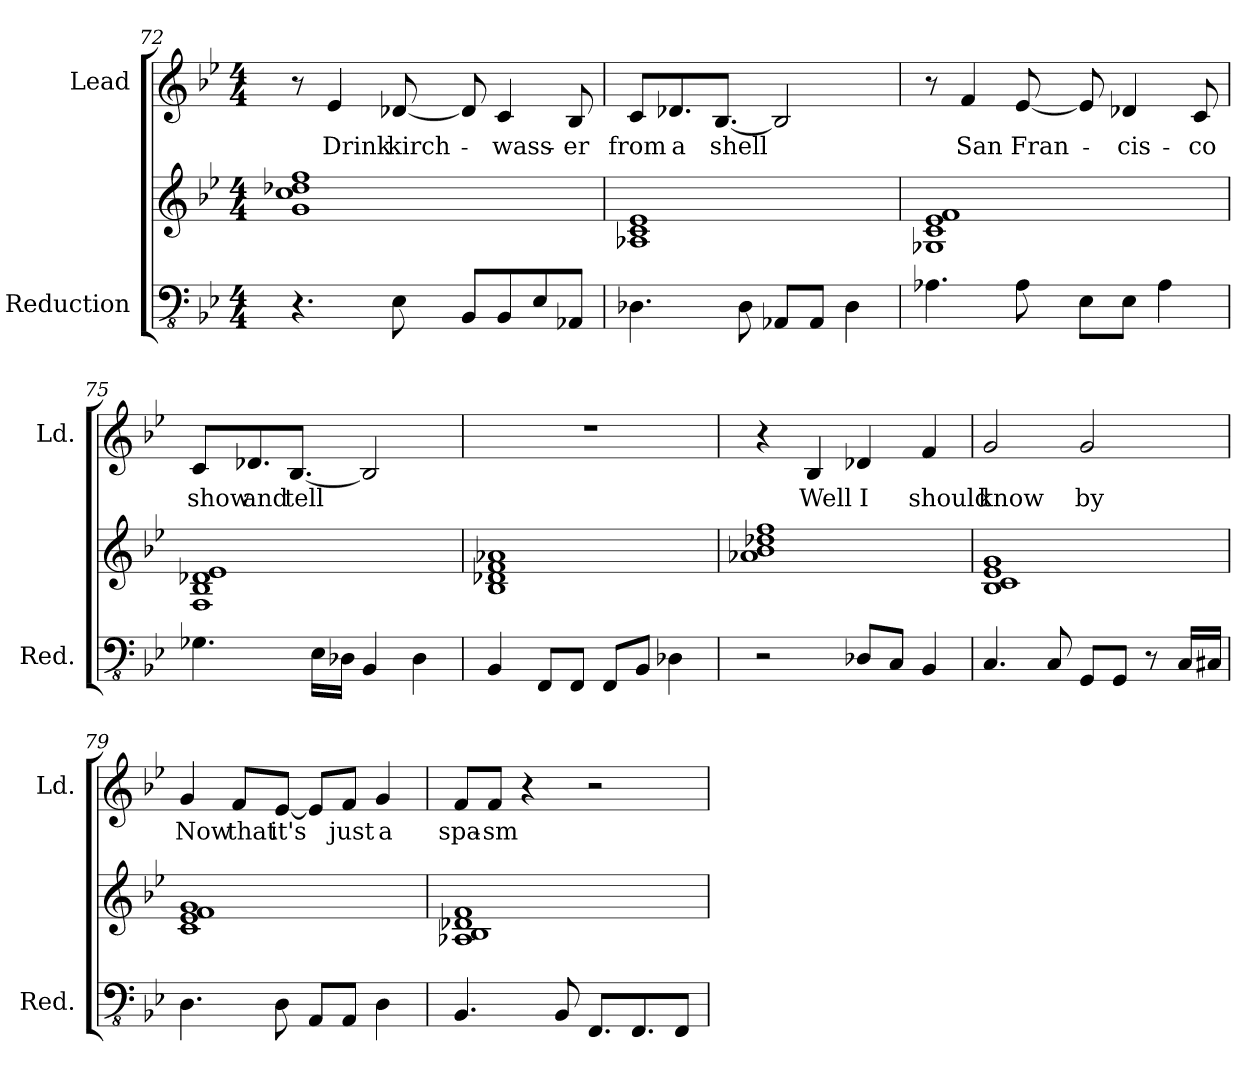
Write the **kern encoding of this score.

**kern	**kern	**kern	**text
*part2	*part2	*part1	*part1
*staff3	*staff2	*staff1	*staff1
*I"Reduction	*	*I"Lead	*
*I'Red.	*	*I'Ld.	*
*clefFv4	*clefG2	*clefG2	*
*k[b-e-]	*k[b-e-]	*k[b-e-]	*
*B-:	*B-:	*B-:	*
*M4/4	*M4/4	*M4/4	*
=72	=72	=72	=72
4.r	1gi 1cci 1dd-Xi 1ffi	8r	.
!	!	!	!LO:LY:b:color=#000000
.	.	4e-i/	Drink
!	!	!	!LO:LY:b:color=#000000
8EE-i\	.	[<8d-Xi/	kirch-
8BBB-i/L	.	8d-i/]	.
!	!	!	!LO:LY:b:color=#000000
8BBB-i/	.	4ci/	-wass-
8EE-i/	.	.	.
!	!	!	!LO:LY:b:color=#000000
8AAA-Xi/J	.	8B-i/	-er
!!LO:LB:g=z
=73	=73	=73	=73
!	!	!	!LO:LY:b:color=#000000
4.DD-Xi\	1A-Xi 1ci 1e-i	8ci/L	from
!	!	!	!LO:LY:b:color=#000000
.	.	8.d-Xi/	a
!	!	!	!LO:LY:b:color=#000000
.	.	[<8.B-i/J	shell
8DD-i\	.	.	.
8AAA-Xi/L	.	2B-i/]	.
8AAA-i/J	.	.	.
4DD-i\	.	.	.
=74	=74	=74	=74
4.AA-Xi\	1G-Xi 1ci 1e-i 1fi	8r	.
!	!	!	!LO:LY:b:color=#000000
.	.	4fi/	San
!	!	!	!LO:LY:b:color=#000000
8AA-i\	.	[<8e-i/	Fran-
8EE-i\L	.	8e-i/]	.
!	!	!	!LO:LY:b:color=#000000
8EE-i\J	.	4d-Xi/	-cis-
4AA-i\	.	.	.
!	!	!	!LO:LY:b:color=#000000
.	.	8ci/	-co
=75	=75	=75	=75
!	!	!	!LO:LY:b:color=#000000
4.GG-Xi\	1Fi 1B-i 1d-Xi 1e-i	8ci/L	show
!	!	!	!LO:LY:b:color=#000000
.	.	8.d-Xi/	and
!	!	!	!LO:LY:b:color=#000000
.	.	[<8.B-i/J	tell
16EE-i\LL	.	.	.
16DD-Xi\JJ	.	.	.
4BBB-i/	.	2B-i/]	.
4DD-i\	.	.	.
=76	=76	=76	=76
4BBB-i/	1B-i 1d-Xi 1fi 1a-Xi	1r	.
8FFFi/L	.	.	.
8FFFi/J	.	.	.
8FFFi/L	.	.	.
8BBB-i/J	.	.	.
4DD-Xi\	.	.	.
!!LO:PB:g=z
=77	=77	=77	=77
2r	1a-Xi 1b-i 1dd-Xi 1ffi	4r	.
!	!	!	!LO:LY:b:color=#000000
.	.	4B-i/	Well
!	!	!	!LO:LY:b:color=#000000
8DD-Xi/L	.	4d-Xi/	I
8CCi/J	.	.	.
!	!	!	!LO:LY:b:color=#000000
4BBB-i/	.	4fi/	should
=78	=78	=78	=78
!	!	!	!LO:LY:b:color=#000000
4.CCi/	1B-i 1ci 1e-i 1gi	2gi/	know
8CCi/	.	.	.
!	!	!	!LO:LY:b:color=#000000
8GGGi/L	.	2gi/	by
8GGGi/J	.	.	.
8r	.	.	.
16CCi/LL	.	.	.
16CC#Xi/JJ	.	.	.
=79	=79	=79	=79
!	!	!	!LO:LY:b:color=#000000
4.DDi\	1ci 1e-i 1fi 1gi	4gi/	Now
!	!	!	!LO:LY:b:color=#000000
.	.	8fi/L	that
!	!	!	!LO:LY:b:color=#000000
8DDi\	.	[<8e-i/J	it's
8AAAi/L	.	8e-i/L]	.
!	!	!	!LO:LY:b:color=#000000
8AAAi/J	.	8fi/J	just
!	!	!	!LO:LY:b:color=#000000
4DDi\	.	4gi/	a
=80	=80	=80	=80
!	!	!	!LO:LY:b:color=#000000
4.BBB-i/	1A-Xi 1B-i 1d-Xi 1fi	8fi/L	spa-
!	!	!	!LO:LY:b:color=#000000
.	.	8fi/J	-sm
.	.	4r	.
8BBB-i/	.	.	.
8.FFFi/L	.	2r	.
8.FFFi/	.	.	.
8FFFi/J	.	.	.
=	=	=	=
*-	*-	*-	*-
